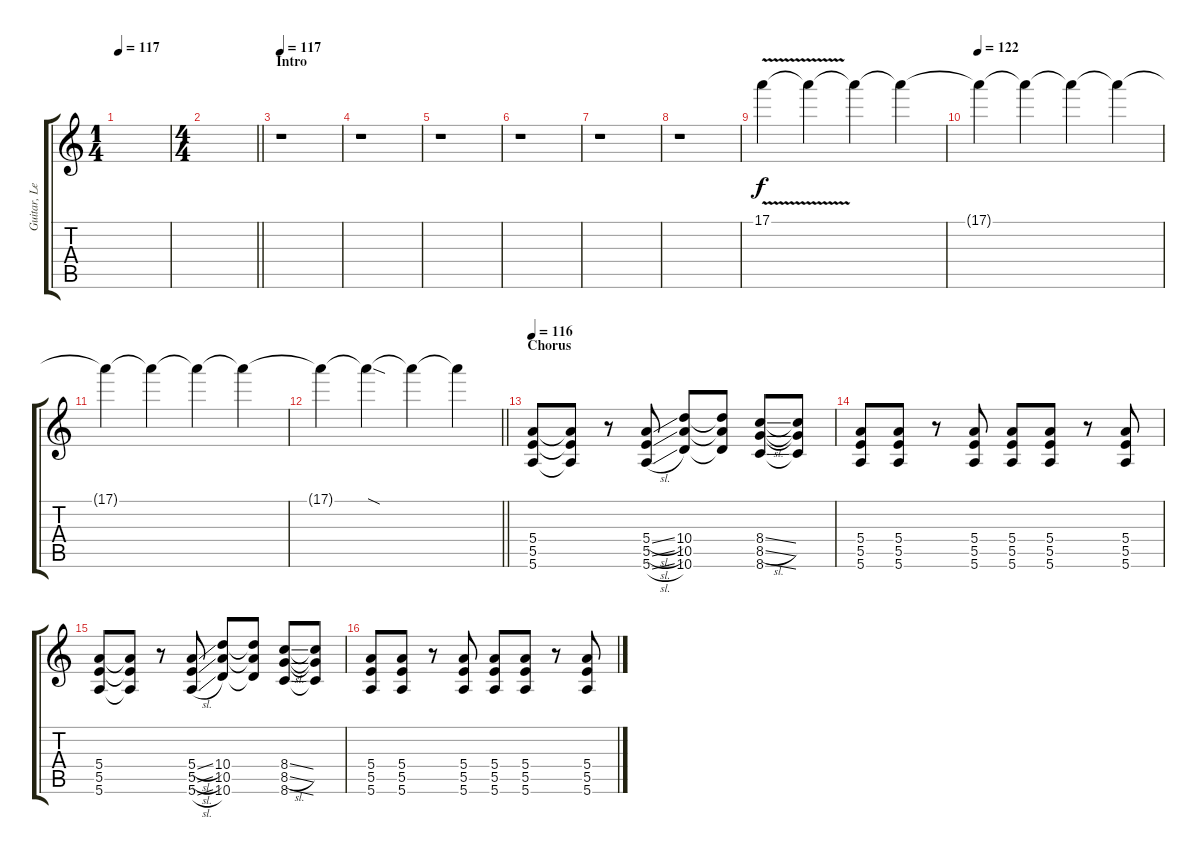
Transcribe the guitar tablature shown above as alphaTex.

\track ("Guitar, Lead (Open E)" "Guitar, Le") {mute instrument overdrivenguitar}
\staff {score tabs}
\tuning (E4 B3 Ab3 E3 B2 E2) {hide}
\ts (1 4)
\tempo 117
\clef g2
\ks c
|
\ts (4 4)
\barLineRight lightlight
|
\section ("" "Intro")
\tempo 117
r.1 |
r.1 |
r.1 |
r.1 |
r.1 |
r.1{volume 2} |
17.1{v}.4{volume 16} 17.1{t}.4 17.1{t}.4 17.1{t}.4 |
\tempo 122
17.1{t}.4 17.1{t}.4 17.1{t}.4 17.1{t}.4 |
17.1{t}.4 17.1{t}.4 17.1{t}.4 17.1{t}.4 |
\barLineRight lightlight
17.1{t}.4 17.1{sod t}.4 17.1{t}.4 17.1{t}.4 |
\section ("" "Chorus")
\tempo 116
(5.4 5.5 5.6).8 (5.4{t} 5.5{t} 5.6{t}).8 r.8 (5.4{sl} 5.5{sl} 5.6{sl}).8 (10.4 10.5 10.6).8 (10.4{t} 10.5{t} 10.6{t}).8 (8.4{ss} 8.5{sl} 8.6{ss}).8 (8.4{t} 8.5{t} 8.6{t}).8 |
(5.4 5.5 5.6).8 (5.4 5.5 5.6).8 r.8 (5.4 5.5 5.6).8 (5.4 5.5 5.6).8 (5.4 5.5 5.6).8 r.8 (5.4 5.5 5.6).8 |
(5.4 5.5 5.6).8 (5.4{t} 5.5{t} 5.6{t}).8 r.8 (5.4{sl} 5.5{sl} 5.6{sl}).8 (10.4 10.5 10.6).8 (10.4{t} 10.5{t} 10.6{t}).8 (8.4{ss} 8.5{sl} 8.6{ss}).8 (8.4{t} 8.5{t} 8.6{t}).8 |
(5.4 5.5 5.6).8 (5.4 5.5 5.6).8 r.8 (5.4 5.5 5.6).8 (5.4 5.5 5.6).8 (5.4 5.5 5.6).8 r.8 (5.4 5.5 5.6).8
